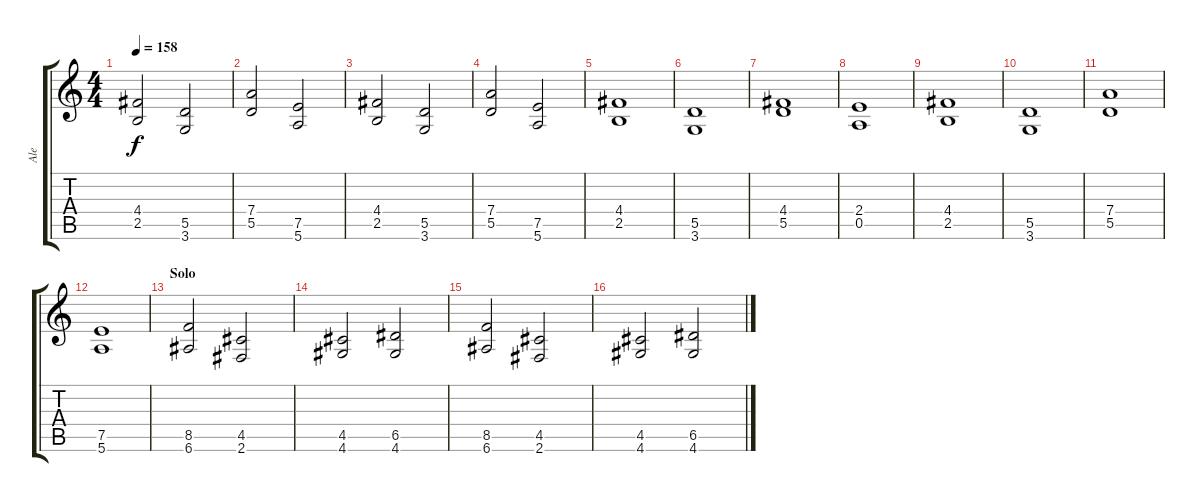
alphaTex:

\track ("Ale" "Ale") {instrument distortionguitar}
\staff {score tabs}
\tuning (E4 B3 G3 D3 A2 E2) {hide}
\ts (4 4)
\tempo 158
\clef g2
\ks c
(4.4 2.5).2{dy f} (5.5 3.6).2 |
(7.4 5.5).2 (7.5 5.6).2 |
(4.4 2.5).2 (5.5 3.6).2 |
(7.4 5.5).2 (7.5 5.6).2 |
(4.4 2.5).1{balance 8} |
(5.5 3.6).1 |
(4.4 5.5).1 |
(2.4 0.5).1 |
(4.4 2.5).1 |
(5.5 3.6).1 |
(7.4 5.5).1 |
(7.5 5.6).1 |
\section ("" "Solo")
(8.5 6.6).2{balance 8} (4.5 2.6).2 |
(4.5 4.6).2 (6.5 4.6).2 |
(8.5 6.6).2 (4.5 2.6).2 |
(4.5 4.6).2 (6.5 4.6).2
